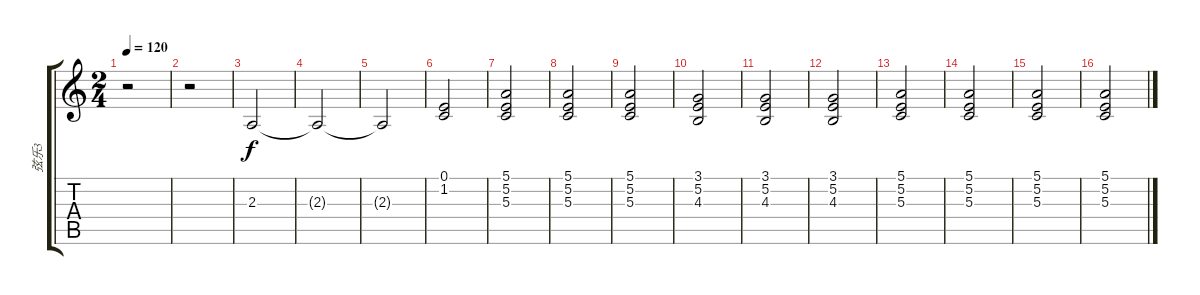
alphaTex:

\track ("弦乐3" "弦乐3") {instrument synthstrings1}
\staff {score tabs}
\tuning (E4 B3 G3 D3 A2 E2) {hide}
\ts (2 4)
\tempo 120
\clef g2
\ks c
r.2{dy f instrument synthstrings1} |
r.2 |
2.3.2 |
2.3{t}.2 |
2.3{t}.2 |
(0.1 1.2).2 |
(5.1 5.2 5.3).2 |
(5.1 5.2 5.3).2 |
(5.1 5.2 5.3).2 |
(3.1 5.2 4.3).2 |
(3.1 5.2 4.3).2 |
(3.1 5.2 4.3).2 |
(5.1 5.2 5.3).2 |
(5.1 5.2 5.3).2 |
(5.1 5.2 5.3).2 |
(5.1 5.2 5.3).2
